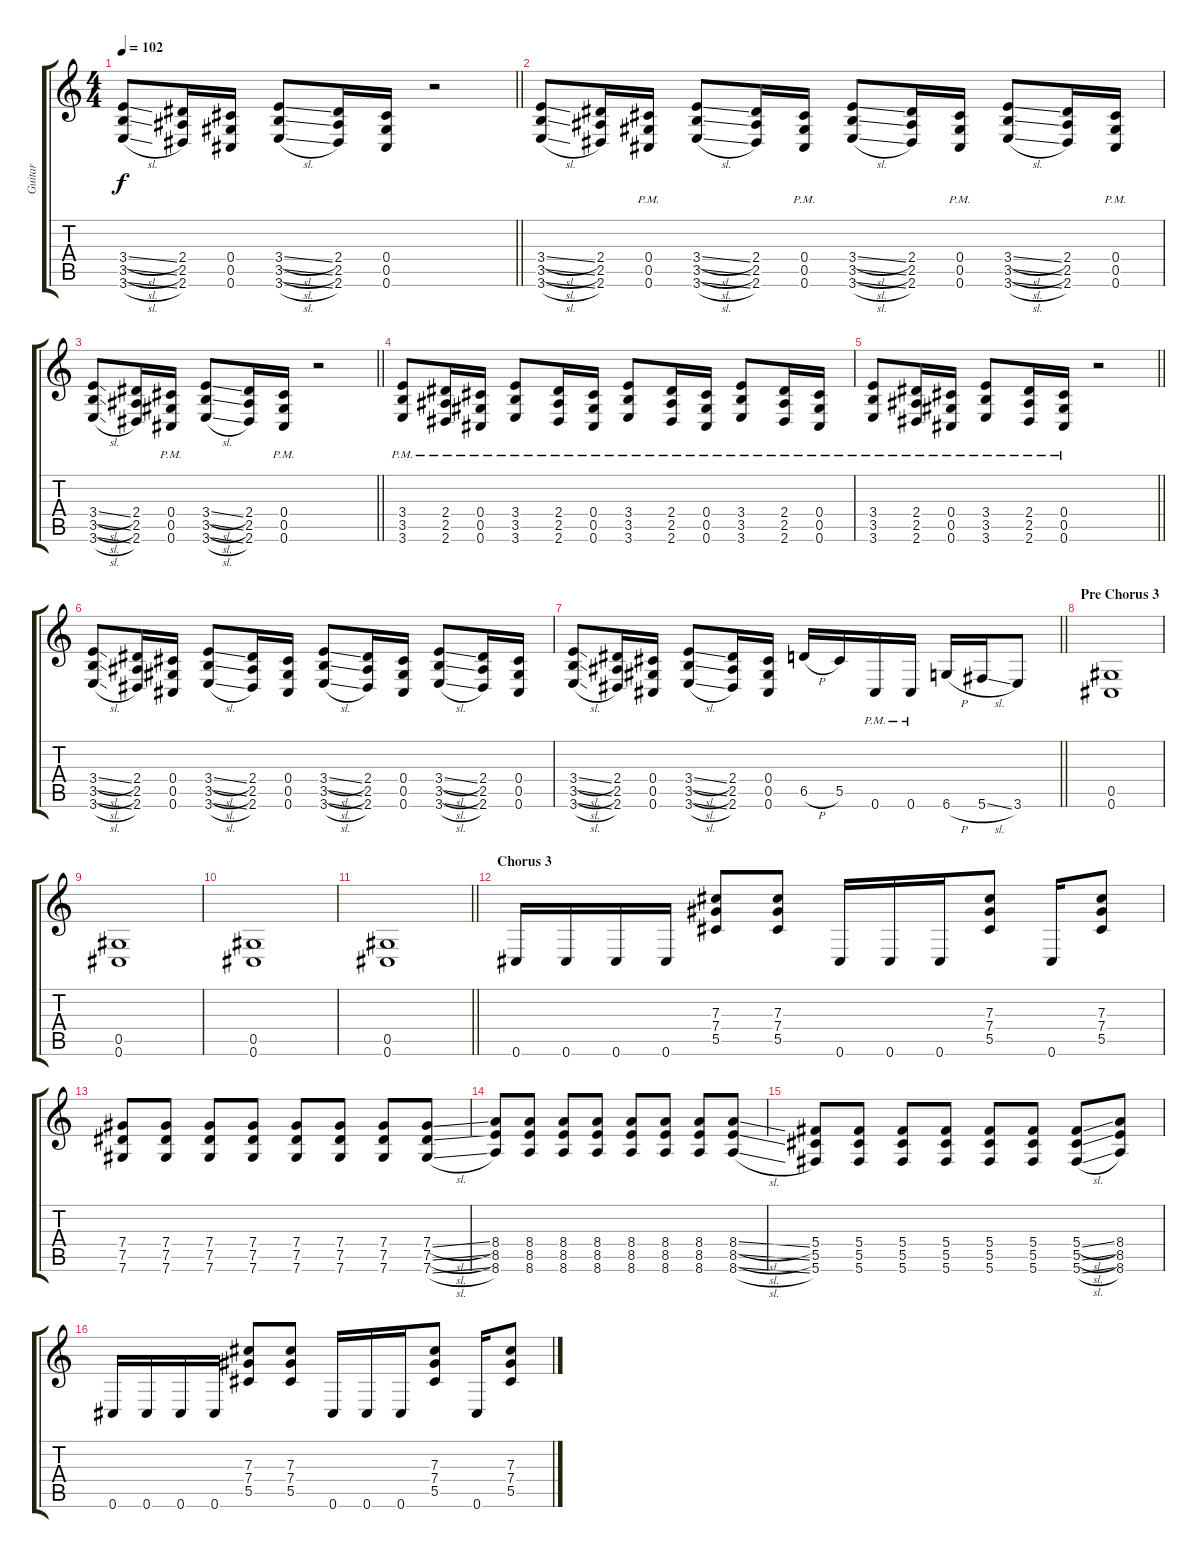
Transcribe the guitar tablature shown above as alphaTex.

\track ("Guitar" "Guitar") {instrument overdrivenguitar}
\staff {score tabs}
\tuning (Eb4 Bb3 Gb3 Db3 Ab2 Db2) {hide}
\ts (4 4)
\tempo 102
\clef g2
\barLineRight lightlight
\ks c
(3.4{sl} 3.5{sl} 3.6{sl}).8{dy f} (2.4 2.5 2.6).16 (0.4 0.5 0.6).16 (3.4{sl} 3.5{sl} 3.6{sl}).8 (2.4 2.5 2.6).16 (0.4 0.5 0.6).16 r.2 |
(3.4{sl} 3.5{sl} 3.6{sl}).8 (2.4 2.5 2.6).16 (0.4{pm} 0.5{pm} 0.6{pm}).16 (3.4{sl} 3.5{sl} 3.6{sl}).8 (2.4 2.5 2.6).16 (0.4{pm} 0.5{pm} 0.6{pm}).16 (3.4{sl} 3.5{sl} 3.6{sl}).8 (2.4 2.5 2.6).16 (0.4{pm} 0.5{pm} 0.6{pm}).16 (3.4{sl} 3.5{sl} 3.6{sl}).8 (2.4 2.5 2.6).16 (0.4{pm} 0.5{pm} 0.6{pm}).16 |
\barLineRight lightlight
(3.4{sl} 3.5{sl} 3.6{sl}).8 (2.4 2.5 2.6).16 (0.4{pm} 0.5{pm} 0.6{pm}).16 (3.4{sl} 3.5{sl} 3.6{sl}).8 (2.4 2.5 2.6).16 (0.4{pm} 0.5{pm} 0.6{pm}).16 r.2 |
(3.4{pm} 3.5{pm} 3.6{pm}).8 (2.4{pm} 2.5{pm} 2.6{pm}).16 (0.4{pm} 0.5{pm} 0.6).16 (3.4{pm} 3.5{pm} 3.6{pm}).8 (2.4{pm} 2.5{pm} 2.6{pm}).16 (0.4{pm} 0.5{pm} 0.6{pm}).16 (3.4{pm} 3.5{pm} 3.6{pm}).8 (2.4{pm} 2.5{pm} 2.6{pm}).16 (0.4{pm} 0.5{pm} 0.6{pm}).16 (3.4{pm} 3.5{pm} 3.6{pm}).8 (2.4{pm} 2.5{pm} 2.6{pm}).16 (0.4{pm} 0.5{pm} 0.6{pm}).16 |
\barLineRight lightlight
(3.4{pm} 3.5{pm} 3.6{pm}).8 (2.4{pm} 2.5{pm} 2.6{pm}).16 (0.4{pm} 0.5{pm} 0.6{pm}).16 (3.4{pm} 3.5{pm} 3.6{pm}).8 (2.4{pm} 2.5{pm} 2.6{pm}).16 (0.4{pm} 0.5{pm} 0.6{pm}).16 r.2 |
(3.4{sl} 3.5{sl} 3.6{sl}).8 (2.4 2.5 2.6).16 (0.4 0.5 0.6).16 (3.4{sl} 3.5{sl} 3.6{sl}).8 (2.4 2.5 2.6).16 (0.4 0.5 0.6).16 (3.4{sl} 3.5{sl} 3.6{sl}).8 (2.4 2.5 2.6).16 (0.4 0.5 0.6).16 (3.4{sl} 3.5{sl} 3.6{sl}).8 (2.4 2.5 2.6).16 (0.4 0.5 0.6).16 |
\barLineRight lightlight
(3.4{sl} 3.5{sl} 3.6{sl}).8 (2.4 2.5 2.6).16 (0.4 0.5 0.6).16 (3.4{sl} 3.5{sl} 3.6{sl}).8 (2.4 2.5 2.6).16 (0.4 0.5 0.6).16 6.5{h}.16 5.5.16 0.6{pm}.16 0.6{pm}.16 6.6{h}.16 5.6{sl}.16 3.6.8 |
\section ("" "Pre Chorus 3")
(0.5 0.6).1 |
(0.5 0.6).1 |
(0.5 0.6).1 |
\barLineRight lightlight
(0.5 0.6).1 |
\section ("" "Chorus 3 ")
0.6.16 0.6.16 0.6.16 0.6.16 (7.3 7.4 5.5).8 (7.3 7.4 5.5).8 0.6.16 0.6.16 0.6.16 (7.3 7.4 5.5).8 0.6.16 (7.3 7.4 5.5).8 |
(7.4 7.5 7.6).8 (7.4 7.5 7.6).8 (7.4 7.5 7.6).8 (7.4 7.5 7.6).8 (7.4 7.5 7.6).8 (7.4 7.5 7.6).8 (7.4 7.5 7.6).8 (7.4{sl} 7.5{sl} 7.6{sl}).8 |
(8.4 8.5 8.6).8 (8.4 8.5 8.6).8 (8.4 8.5 8.6).8 (8.4 8.5 8.6).8 (8.4 8.5 8.6).8 (8.4 8.5 8.6).8 (8.4 8.5 8.6).8 (8.4{sl} 8.5{sl} 8.6{sl}).8 |
(5.4 5.5 5.6).8 (5.4 5.5 5.6).8 (5.4 5.5 5.6).8 (5.4 5.5 5.6).8 (5.4 5.5 5.6).8 (5.4 5.5 5.6).8 (5.4{sl} 5.5{sl} 5.6{sl}).8 (8.4 8.5 8.6).8 |
0.6.16 0.6.16 0.6.16 0.6.16 (7.3 7.4 5.5).8 (7.3 7.4 5.5).8 0.6.16 0.6.16 0.6.16 (7.3 7.4 5.5).8 0.6.16 (7.3 7.4 5.5).8
